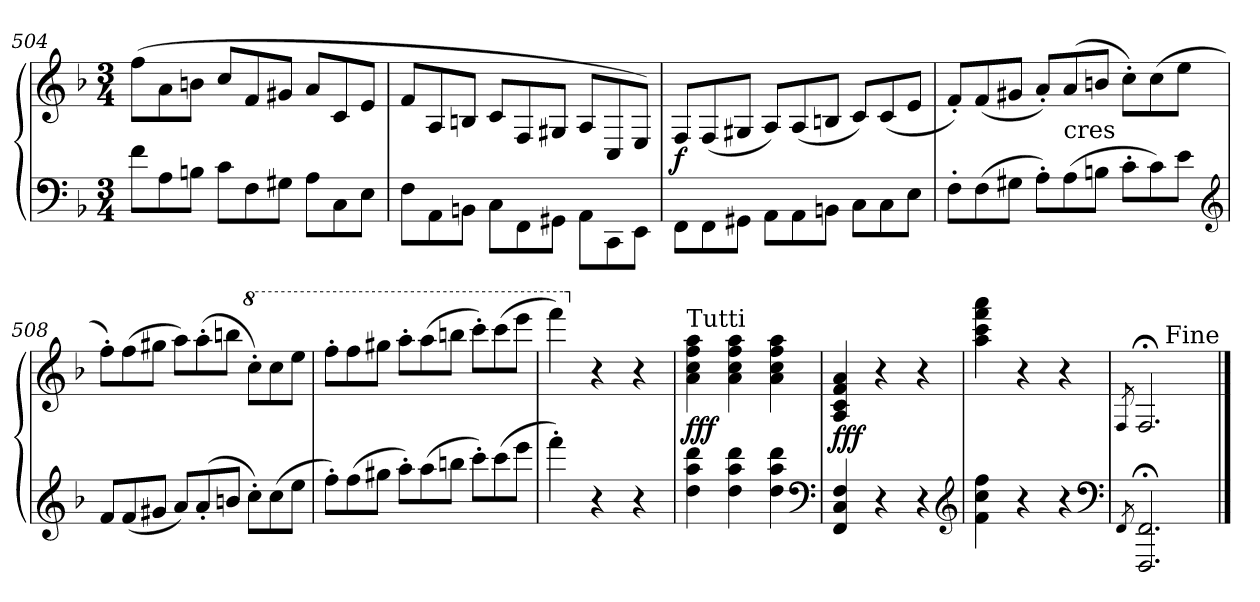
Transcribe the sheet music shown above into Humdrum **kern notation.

**kern	**kern	**dynam
*part1	*part1	*part1
*staff2	*staff1	*staff1/2
*clefF4	*clefG2	*
*k[b-]	*k[b-]	*
*M3/4	*M3/4	*
*Xtuplet	*Xtuplet	*
=504	=504	=504
12fL	(>12ffL	.
12A	12a	.
12BnJ	12bnJ	.
12cL	12ccL	.
12F	12f	.
12G#XJ	12g#XJ	.
12AL	12aL	.
12C	12c	.
12EJ	12eJ	.
=505	=505	=505
12F\L	12fL	.
12AA	12A	.
12BBnJ	12BnJ	.
12C\L	12cL	.
12FF\	12F/	.
12GG#XJ	12G#XJ	.
12AA\L	12A/L	.
12CC\	12C/	.
12EE\J	12E/J)	.
=506	=506	=506
12FF\L	12F/L	f
12FF\	(>12F/	.
12GG#XJ	12G#XJ	.
12AA\L	12A/L)	.
12AA\	(>12A/	.
12BBn\J	12Bn/J	.
12C\L	12cL)	.
12C	(<12c	.
12EJ	12eJ	.
=507	=507	=507
12F'>L	12f'<L)	.
(>12F	(<12f	.
12G#XJ	12g#XJ	.
12A'>L)	12a'<L)	.
!	!LO:TX:c:t=cres	!
(>12A	(>12a	.
12BnJ	12bnJ	.
12c'>L	12cc'>L)	.
12c)	(>12cc	.
12eJ	12eeJ	.
*clefG2	*	*
=508	=508	=508
12fL	12ff'>L)	.
(<12f	(>12ff	.
12g#XJ	12gg#XJ	.
12aL)	12aaL)	.
(<12a'<	(12aa'>	.
12bnJ	12bbnJ	.
*	*8va	*
12cc'>L)	12ccc'>L)	.
(>12cc	12ccc	.
12eeJ	12eeeJ	.
=509	=509	=509
12ff'>L)	12fff'>L	.
(>12ff	12fff	.
12gg#XJ	12ggg#XJ	.
12aa'>L)	12aaa'>L	.
(>12aa	(>12aaa	.
12bbnJ	12bbbnJ	.
12ccc'>L)	12cccc'>L)	.
(>12ccc	(>12cccc	.
12eeeJ	12eeeeJ	.
=510	=510	=510
4fff'>)	4ffff)	.
*	*X8va	*
4r	4r	.
4r	4r	.
=511	=511	=511
!	!LO:TX:a:t=Tutti	!
4dd 4aa 4ddd	4a 4cc 4ff 4aa	fff
4dd 4aa 4ddd	4a 4cc 4ff 4aa	.
4dd 4aa 4ddd	4a 4cc 4ff 4aa	.
*clefF4	*	*
=512	=512	=512
4FF 4C 4F	4A 4c 4f 4a	fff
4r	4r	.
4r	4r	.
*clefG2	*	*
=513	=513	=513
4f 4cc 4ff	4aa 4ccc 4fff 4aaa	.
4r	4r	.
4r	4r	.
*clefF4	*	*
=514	=514	=514
8qFF/	8qF/	.
2.FFF; 2.FF;	2.F;</	.
!	!LO:TX:a:t=Fine	!
==	==	==
*-	*-	*-
